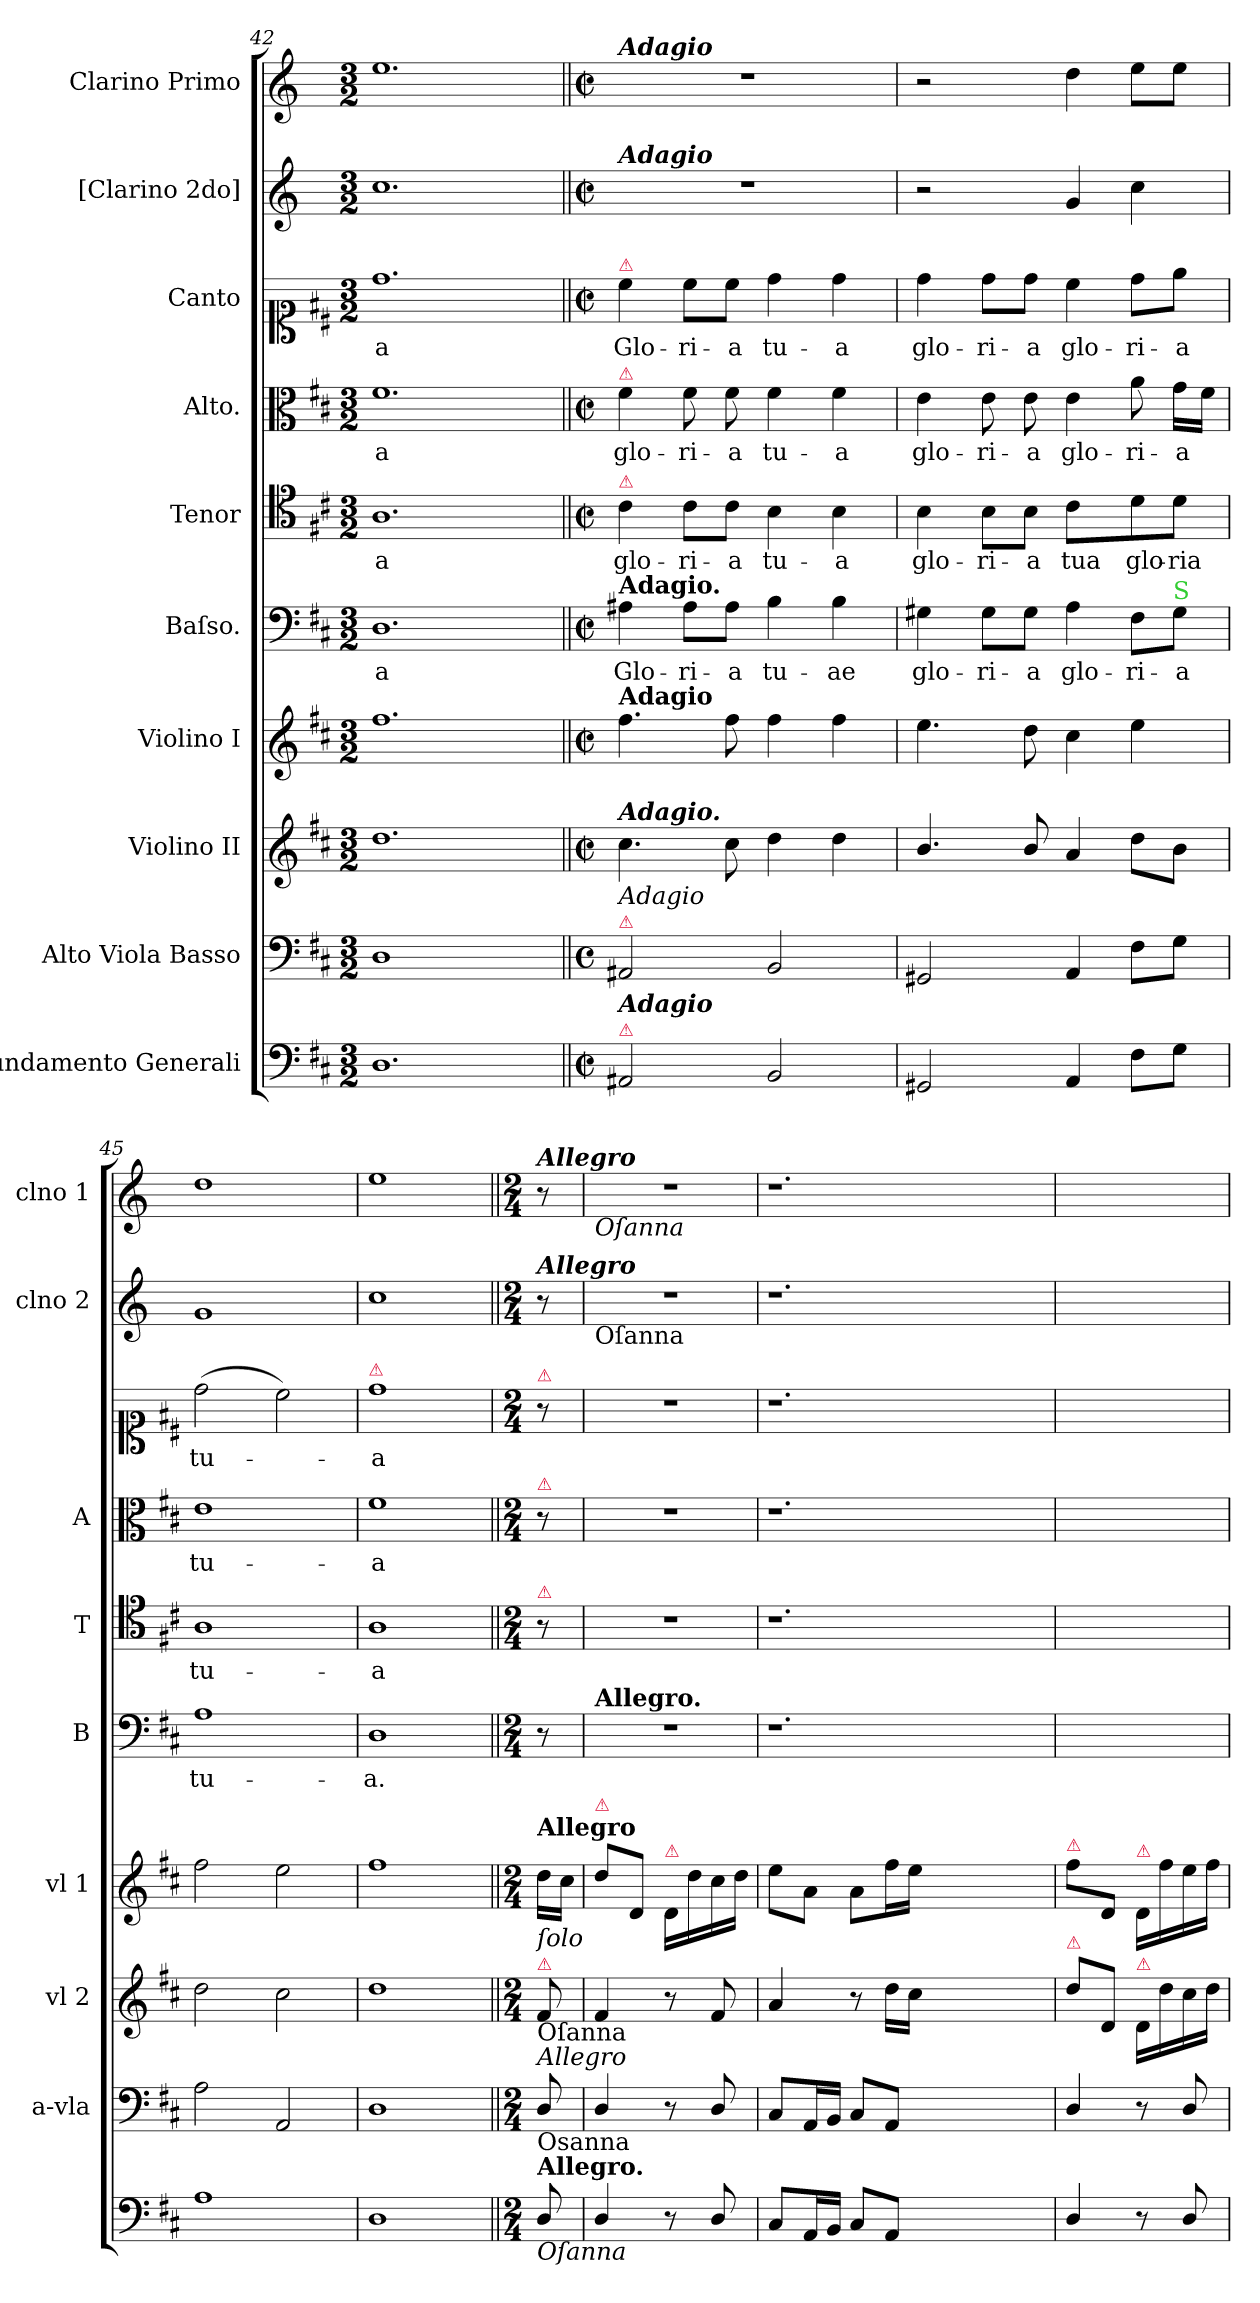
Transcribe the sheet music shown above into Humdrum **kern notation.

**kern	**kern	**kern	**kern	**kern	**text	**kern	**text	**kern	**text	**kern	**text	**kern	**kern
*part10	*part9	*part8	*part7	*part6	*part6	*part5	*part5	*part4	*part4	*part3	*part3	*part2	*part1
*staff10	*staff9	*staff8	*staff7	*staff6	*staff6	*staff5	*staff5	*staff4	*staff4	*staff3	*staff3	*staff2	*staff1
*I"Fundamento Generali	*I"Alto Viola Basso	*I"Violino II	*I"Violino I	*I"Baſso.	*	*I"Tenor	*	*I"Alto.	*	*I"Canto	*	*I"[Clarino 2do]	*I"Clarino Primo
*	*I'a-vla	*I'vl 2	*I'vl 1	*I'B	*	*I'T	*	*I'A	*	*	*	*I'clno 2	*I'clno 1
*clefF4	*clefF4	*clefG2	*clefG2	*clefF4	*	*clefC4	*	*clefC3	*	*clefC1	*	*clefG2	*clefG2
*	*	*	*	*	*	*	*	*	*	*	*	*ITrd-1c-2	*ITrd-1c-2
*k[f#c#]	*k[f#c#]	*k[f#c#]	*k[f#c#]	*k[f#c#]	*	*k[f#c#]	*	*k[f#c#]	*	*k[f#c#]	*	*k[f#c#]	*k[f#c#]
*	*D:	*D:	*D:	*D:	*	*D:	*	*D:	*	*D:	*	*D:	*D:
*M3/2	*M3/2	*M3/2	*M3/2	*M3/2	*	*M3/2	*	*M3/2	*	*M3/2	*	*M3/2	*M3/2
=42	=42	=42	=42	=42	=42	=42	=42	=42	=42	=42	=42	=42	=42
!	!LO:N:vis=1	!	!	!	!	!	!	!	!	!	!	!	!
1.D	1.D	1.dd	1.ff#	1.D	-a	1.A	-a	1.f#	-a	1.dd	-a	1.dd	1.ff#
=43||	=43||	=43||	=43||	=43||	=43||	=43||	=43||	=43||	=43||	=43||	=43||	=43||	=43||
*M2/2	*M2/2	*M2/2	*M2/2	*M2/2	*	*M2/2	*	*M2/2	*	*M2/2	*	*M2/2	*M2/2
*met(c|)	*met(c)	*met(c|)	*met(c|)	*met(c|)	*	*met(c|)	*	*met(c|)	*	*met(c|)	*	*met(c|)	*met(c|)
!	!	!	!	!	!	!	!	!	!	!	!	!	!LO:TX:a:Bi:t=Adagio
!	!	!	!	!	!	!	!	!	!	!	!	!LO:TX:a:Bi:t=Adagio	!
!	!	!	!	!	!	!	!	!	!	!LO:TX:a:color=crimson:t=⚠	!	!	!
!	!	!	!	!	!	!	!	!LO:TX:a:color=crimson:t=⚠	!	!	!	!	!
!	!	!	!	!	!	!LO:TX:a:color=crimson:t=⚠	!	!	!	!	!	!	!
!	!	!	!	!LO:TX:a:B:t=Adagio.	!	!	!	!	!	!	!	!	!
!	!	!	!LO:TX:a:B:t=Adagio	!	!	!	!	!	!	!	!	!	!
!	!	!LO:TX:a:Bi:t=Adagio.	!	!	!	!	!	!	!	!	!	!	!
!	!LO:TX:a:color=crimson:t=⚠	!	!	!	!	!	!	!	!	!	!	!	!
!	!LO:TX:a:i:t=Adagio	!	!	!	!	!	!	!	!	!	!	!	!
!LO:TX:a:color=crimson:t=⚠	!	!	!	!	!	!	!	!	!	!	!	!	!
!LO:TX:a:Bi:t=Adagio	!	!	!	!	!	!	!	!	!	!	!	!	!
2AA#X/	2AA#X/	4.cc#\	4.ff#\	4A#X\	Glo-	4c#\	glo-	4f#\	glo-	4cc#\	Glo-	1r	1r
.	.	.	.	8A#\L	-ri-	8c#\L	-ri-	8f#\	-ri-	8cc#\L	-ri-	.	.
.	.	8cc#\	8ff#\	8A#\J	-a	8c#\J	-a	8f#\	-a	8cc#\J	-a	.	.
2BB/	2BB/	4dd\	4ff#\	4B\	tu-	4B\	tu-	4f#\	tu-	4dd\	tu-	.	.
.	.	4dd\	4ff#\	4B\	-ae	4B\	-a	4f#\	-a	4dd\	-a	.	.
=44	=44	=44	=44	=44	=44	=44	=44	=44	=44	=44	=44	=44	=44
2GG#X/	2GG#X/	4.b/	4.ee\	4G#X\	glo-	4B\	glo-	4e\	glo-	4dd\	glo-	2r	2r
.	.	.	.	8G#\L	-ri-	8B\L	-ri-	8e\	-ri-	8dd\L	-ri-	.	.
.	.	8b/	8dd\	8G#\J	-a	8B\J	-a	8e\	-a	8dd\J	-a	.	.
!	!	!	!	!	!	!LO:N:vis=8	!	!	!	!	!	!	!
4AA/	4AA/	4a/	4cc#\	4A\	glo-	4c#\L	tua	4e\	glo-	4cc#\	glo-	4a/	4ee\
8F#\L	8F#\L	8dd\L	4ee\	8F#\L	-ri-	8d\	glo-	8a\	-ri-	8dd\L	-ri-	4dd\	8ff#\L
!	!	!	!	!LO:TX:a:color=limegreen:t=S	!	!	!	!	!	!	!	!	!
8G\J	8G\J	8b\J	.	8G#\J	-a	8d\J	-ria	16g\LL	-a	8ee\J	-a	.	8ff#\J
.	.	.	.	.	.	.	.	16f#\JJ	.	.	.	.	.
=45	=45	=45	=45	=45	=45	=45	=45	=45	=45	=45	=45	=45	=45
1A	2A\	2dd\	2ff#\	1A	tu-	1A	tu-	1e	tu-	(2dd\	tu-	1a	1ee
.	2AA/	2cc#\	2ee\	.	.	.	.	.	.	2cc#\)	.	.	.
=46	=46	=46	=46	=46	=46	=46	=46	=46	=46	=46	=46	=46	=46
!	!	!	!	!	!	!	!	!	!	!LO:TX:a:color=crimson:t=⚠	!	!	!
1D	1D	1dd	1ff#	1D	-a.	1A	-a	1f#	-a	1dd	-a	1dd	1ff#
=47||	=47||	=47||	=47||	=47||	=47||	=47||	=47||	=47||	=47||	=47	=47||	=47||	=47||
*M2/4	*M2/4	*M2/4	*M2/4	*M2/4	*	*M2/4	*	*M2/4	*	*M2/4	*	*M2/4	*M2/4
!	!	!	!	!	!	!	!	!	!	!	!	!	!LO:TX:a:Bi:t=Allegro
!	!	!	!	!	!	!	!	!	!	!	!	!LO:TX:a:Bi:t=Allegro	!
!	!	!	!	!	!	!	!	!	!	!LO:TX:a:color=crimson:t=⚠	!	!	!
!	!	!	!	!	!	!	!	!LO:TX:a:color=crimson:t=⚠	!	!	!	!	!
!	!	!	!	!	!	!LO:TX:a:color=crimson:t=⚠	!	!	!	!	!	!	!
!	!	!	!LO:TX:a:B:t=Allegro	!	!	!	!	!	!	!	!	!	!
!	!	!LO:TX:a:color=crimson:t=⚠	!	!	!	!	!	!	!	!	!	!	!
!	!	!LO:TX:a:i:t=ſolo	!	!	!	!	!	!	!	!	!	!	!
!	!	!LO:TX:b:t=Oſanna	!	!	!	!	!	!	!	!	!	!	!
!	!LO:TX:b:t=Osanna	!	!	!	!	!	!	!	!	!	!	!	!
!	!LO:TX:a:i:t=Allegro	!	!	!	!	!	!	!	!	!	!	!	!
!LO:TX:b:i:t=Oſanna	!	!	!	!	!	!	!	!	!	!	!	!	!
!LO:TX:a:B:t=Allegro.	!	!	!	!	!	!	!	!	!	!	!	!	!
8D/	8D/	8f#/	16dd\LL	8r	.	8r	.	8r	.	8r	.	8r	8r
.	.	.	16cc#\JJ	.	.	.	.	.	.	.	.	.	.
=48	=48	=48	=48	=48	=48	=48	=48	=48	=48	=48	=48	=48	=48
!	!	!	!	!	!	!	!	!	!	!	!	!	!LO:TX:b:i:t=Oſanna
!	!	!	!	!	!	!	!	!	!	!	!	!LO:TX:b:t=Oſanna	!
!	!	!	!	!LO:TX:a:B:t=Allegro.	!	!	!	!	!	!	!	!	!
!	!	!	!LO:TX:a:color=crimson:t=⚠	!	!	!	!	!	!	!	!	!	!
4D/	4D/	4f#/	8dd\L	2r	.	2r	.	2r	.	2r	.	2r	2r
.	.	.	8d/J	.	.	.	.	.	.	.	.	.	.
!	!	!	!LO:TX:a:color=crimson:t=⚠	!	!	!	!	!	!	!	!	!	!
8r	8r	8r	16d/LL	.	.	.	.	.	.	.	.	.	.
.	.	.	16dd\	.	.	.	.	.	.	.	.	.	.
8D/	8D/	8f#/	16cc#\	.	.	.	.	.	.	.	.	.	.
.	.	.	16dd\JJ	.	.	.	.	.	.	.	.	.	.
=49	=49	=49	=49	=49	=49	=49	=49	=49	=49	=49	=49	=49	=49
8C#/L	8C#/L	4a/	8ee\L	1.r	.	1.r	.	1.r	.	1.r	.	1.r	1.r
16AA/L	16AA/L	.	8a\J	.	.	.	.	.	.	.	.	.	.
16BB/JJ	16BB/JJ	.	.	.	.	.	.	.	.	.	.	.	.
8C#/L	8C#/L	8r	8a\L	.	.	.	.	.	.	.	.	.	.
8AA/J	8AA/J	16dd\LL	16ff#\L	.	.	.	.	.	.	.	.	.	.
.	.	16cc#\JJ	16ee\JJ	.	.	.	.	.	.	.	.	.	.
1ryy	1ryy	1ryy	1ryy	.	.	.	.	.	.	.	.	.	.
=50	=50	=50	=50	=50	=50	=50	=50	=50	=50	=50	=50	=50	=50
!	!	!	!LO:TX:a:color=crimson:t=⚠	!	!	!	!	!	!	!	!	!	!
!	!	!LO:TX:a:color=crimson:t=⚠	!	!	!	!	!	!	!	!	!	!	!
4D/	4D/	8dd\L	8ff#\L	2ryy	.	2ryy	.	2ryy	.	2ryy	.	2ryy	2ryy
.	.	8d/J	8d/J	.	.	.	.	.	.	.	.	.	.
!	!	!	!LO:TX:a:color=crimson:t=⚠	!	!	!	!	!	!	!	!	!	!
!	!	!LO:TX:a:color=crimson:t=⚠	!	!	!	!	!	!	!	!	!	!	!
8r	8r	16d/LL	16d/LL	.	.	.	.	.	.	.	.	.	.
.	.	16dd\	16ff#\	.	.	.	.	.	.	.	.	.	.
8D/	8D/	16cc#\	16ee\	.	.	.	.	.	.	.	.	.	.
.	.	16dd\JJ	16ff#\JJ	.	.	.	.	.	.	.	.	.	.
=	=	=	=	=	=	=	=	=	=	=	=	=	=
*-	*-	*-	*-	*-	*-	*-	*-	*-	*-	*-	*-	*-	*-
